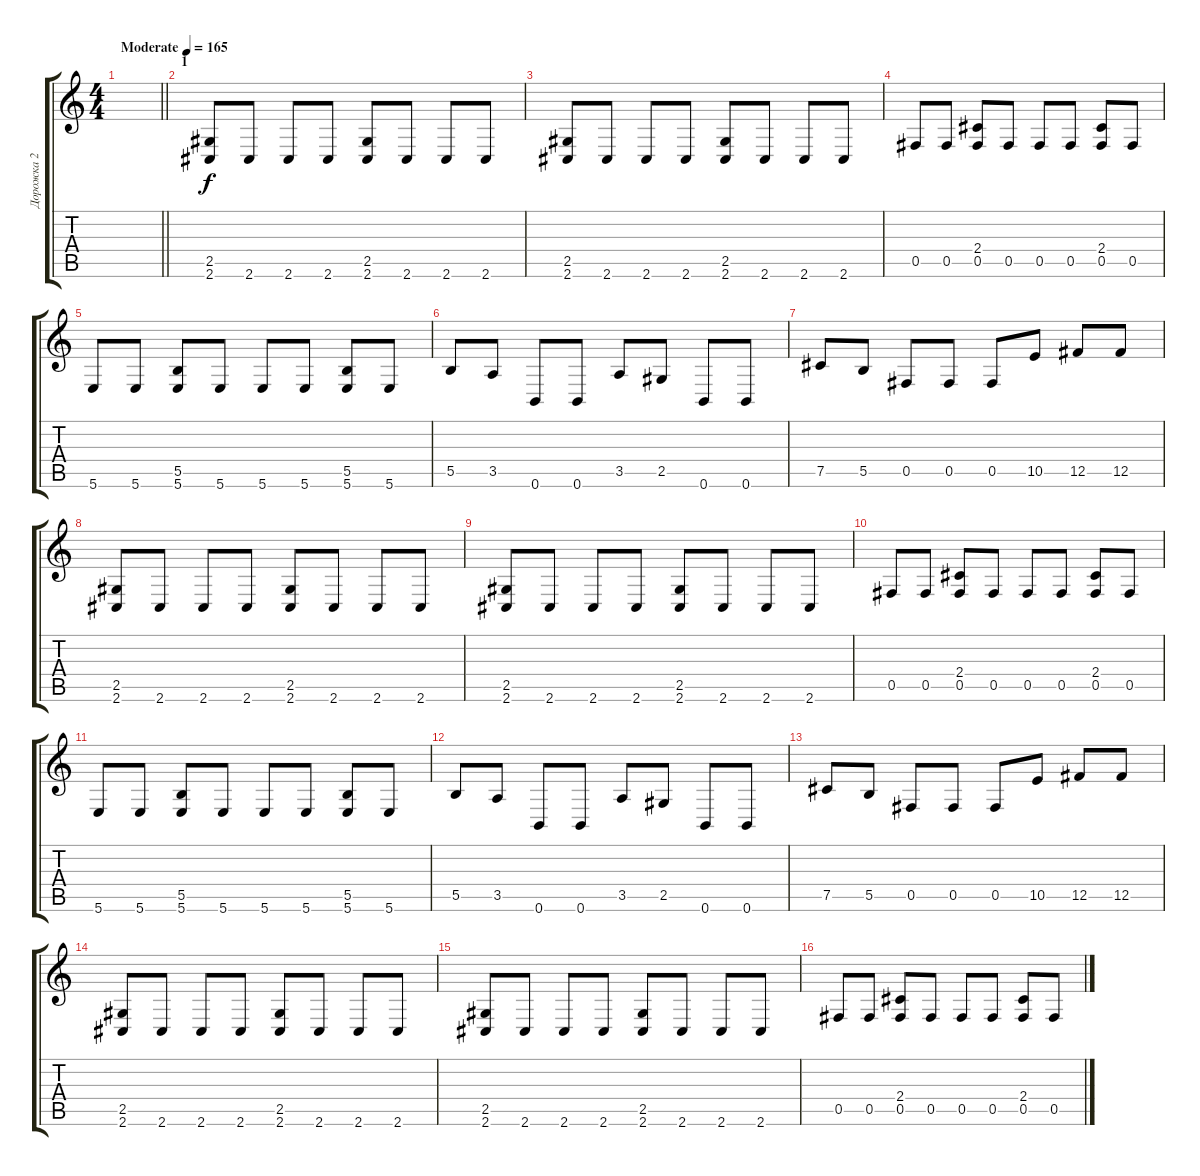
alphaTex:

\track ("Дорожка 2" "Дорожка 2") {instrument distortionguitar}
\staff {score tabs}
\tuning (Db4 Ab3 E3 B2 Gb2 B1) {hide}
\ts (4 4)
\tempo (165 "Moderate")
\clef g2
\barLineRight lightlight
\ks c
|
\section ("" "1")
(2.5 2.6).8 2.6.8 2.6.8 2.6.8 (2.5 2.6).8 2.6.8 2.6.8 2.6.8 |
(2.5 2.6).8 2.6.8 2.6.8 2.6.8 (2.5 2.6).8 2.6.8 2.6.8 2.6.8 |
0.5.8 0.5.8 (2.4 0.5).8 0.5.8 0.5.8 0.5.8 (2.4 0.5).8 0.5.8 |
5.6.8 5.6.8 (5.5 5.6).8 5.6.8 5.6.8 5.6.8 (5.5 5.6).8 5.6.8 |
5.5.8 3.5.8 0.6.8 0.6.8 3.5.8 2.5.8 0.6.8 0.6.8 |
7.5.8 5.5.8 0.5.8 0.5.8 0.5.8 10.5.8 12.5.8 12.5.8 |
(2.5 2.6).8 2.6.8 2.6.8 2.6.8 (2.5 2.6).8 2.6.8 2.6.8 2.6.8 |
(2.5 2.6).8 2.6.8 2.6.8 2.6.8 (2.5 2.6).8 2.6.8 2.6.8 2.6.8 |
0.5.8 0.5.8 (2.4 0.5).8 0.5.8 0.5.8 0.5.8 (2.4 0.5).8 0.5.8 |
5.6.8 5.6.8 (5.5 5.6).8 5.6.8 5.6.8 5.6.8 (5.5 5.6).8 5.6.8 |
5.5.8 3.5.8 0.6.8 0.6.8 3.5.8 2.5.8 0.6.8 0.6.8 |
7.5.8 5.5.8 0.5.8 0.5.8 0.5.8 10.5.8 12.5.8 12.5.8 |
(2.5 2.6).8 2.6.8 2.6.8 2.6.8 (2.5 2.6).8 2.6.8 2.6.8 2.6.8 |
(2.5 2.6).8 2.6.8 2.6.8 2.6.8 (2.5 2.6).8 2.6.8 2.6.8 2.6.8 |
0.5.8 0.5.8 (2.4 0.5).8 0.5.8 0.5.8 0.5.8 (2.4 0.5).8 0.5.8
